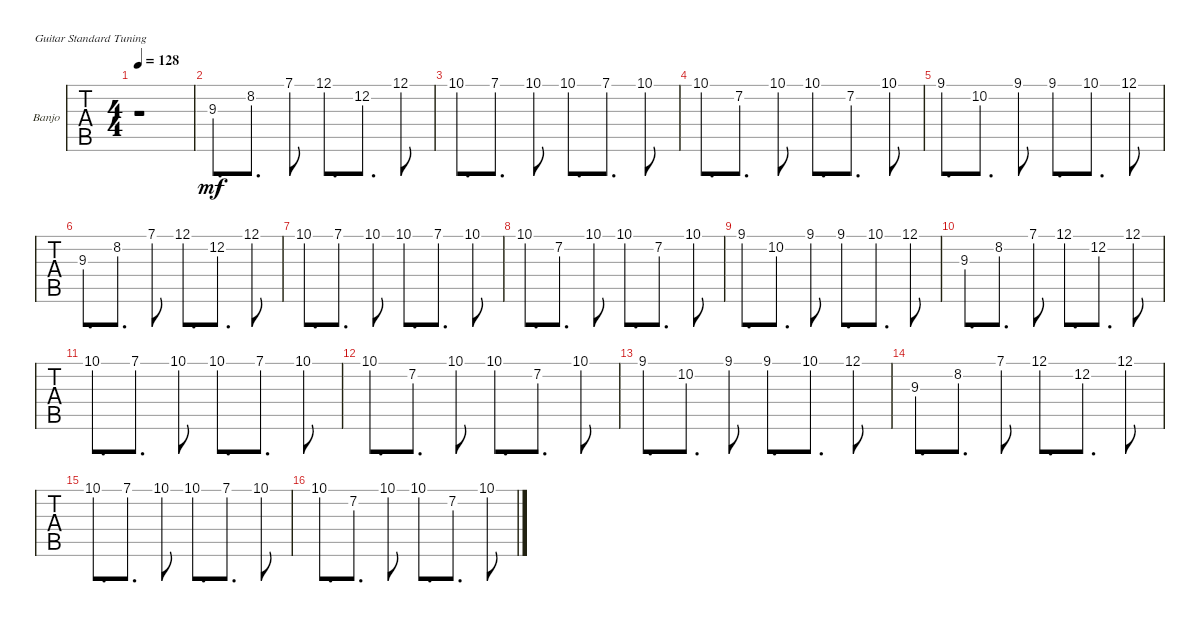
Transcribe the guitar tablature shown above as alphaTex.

\defaultSystemsLayout 4
\bracketExtendMode nobrackets
\firstSystemTrackNameOrientation horizontal
\otherSystemsTrackNameOrientation horizontal
\track ("Thème banjo" "Banjo") {multiBarRest instrument acousticguitarsteel}
\staff {tabs}
\tuning (E4 B3 G3 D3 A2 E2)
\ts (4 4)
\tempo 128
\clef g2
\ks c
r.1{dy mf} |
9.3.8{d} 8.2.8{d} 7.1.8 12.1.8{d} 12.2.8{d} 12.1.8 |
10.1.8{d} 7.1.8{d} 10.1.8 10.1.8{d} 7.1.8{d} 10.1.8 |
10.1.8{d} 7.2.8{d} 10.1.8 10.1.8{d} 7.2.8{d} 10.1.8 |
9.1.8{d} 10.2.8{d} 9.1.8 9.1.8{d} 10.1.8{d} 12.1.8 |
9.3.8{d} 8.2.8{d} 7.1.8 12.1.8{d} 12.2.8{d} 12.1.8 |
10.1.8{d} 7.1.8{d} 10.1.8 10.1.8{d} 7.1.8{d} 10.1.8 |
10.1.8{d} 7.2.8{d} 10.1.8 10.1.8{d} 7.2.8{d} 10.1.8 |
9.1.8{d} 10.2.8{d} 9.1.8 9.1.8{d} 10.1.8{d} 12.1.8 |
9.3.8{d} 8.2.8{d} 7.1.8 12.1.8{d} 12.2.8{d} 12.1.8 |
10.1.8{d} 7.1.8{d} 10.1.8 10.1.8{d} 7.1.8{d} 10.1.8 |
10.1.8{d} 7.2.8{d} 10.1.8 10.1.8{d} 7.2.8{d} 10.1.8 |
9.1.8{d} 10.2.8{d} 9.1.8 9.1.8{d} 10.1.8{d} 12.1.8 |
9.3.8{d} 8.2.8{d} 7.1.8 12.1.8{d} 12.2.8{d} 12.1.8 |
10.1.8{d} 7.1.8{d} 10.1.8 10.1.8{d} 7.1.8{d} 10.1.8 |
10.1.8{d} 7.2.8{d} 10.1.8 10.1.8{d} 7.2.8{d} 10.1.8
